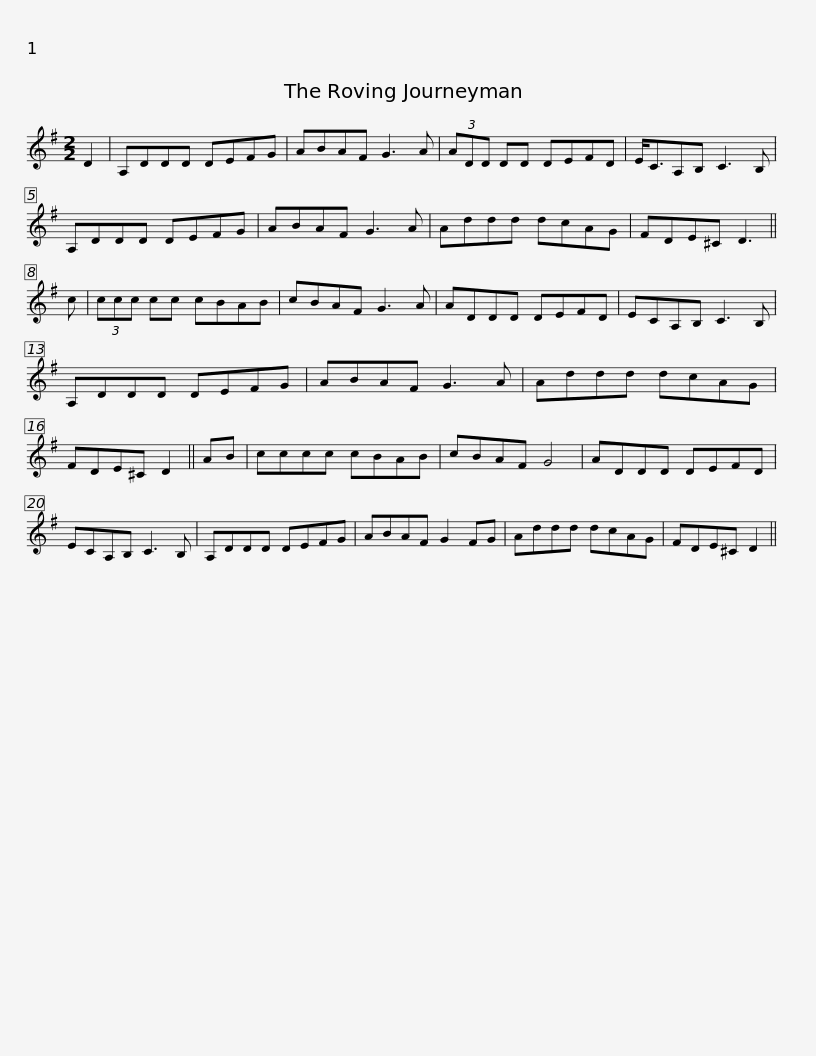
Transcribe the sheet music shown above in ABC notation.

X:1
L:1/8
M:2/2
I:linebreak $
K:G
V:1 treble
V:1
 D2 | A,DDD DEFG | ABAF G3 A | (3ADD DD DEFD | E<CA,B, C3 B, | %5
 A,DDD DEFG |$ ABAF G3 A | Addd dcAG | FDE^C D3 || c | %10
 (3ccc cc cBAB | cBAF G3 A |$ ADDD DEFD | ECA,B, C3 B, | A,DDD DEFG | %15
 ABAF G3 A | Addd dcAG | FDE^C D2 ||$ AB | cccc cBAB | %20
 cBAF G4 | ADDD DEFD | ECA,B, C3 B, | A,DDD DEFG |$ ABAF G2 FG | %25
 Addd dcAG | FDE^C D2 || %27
